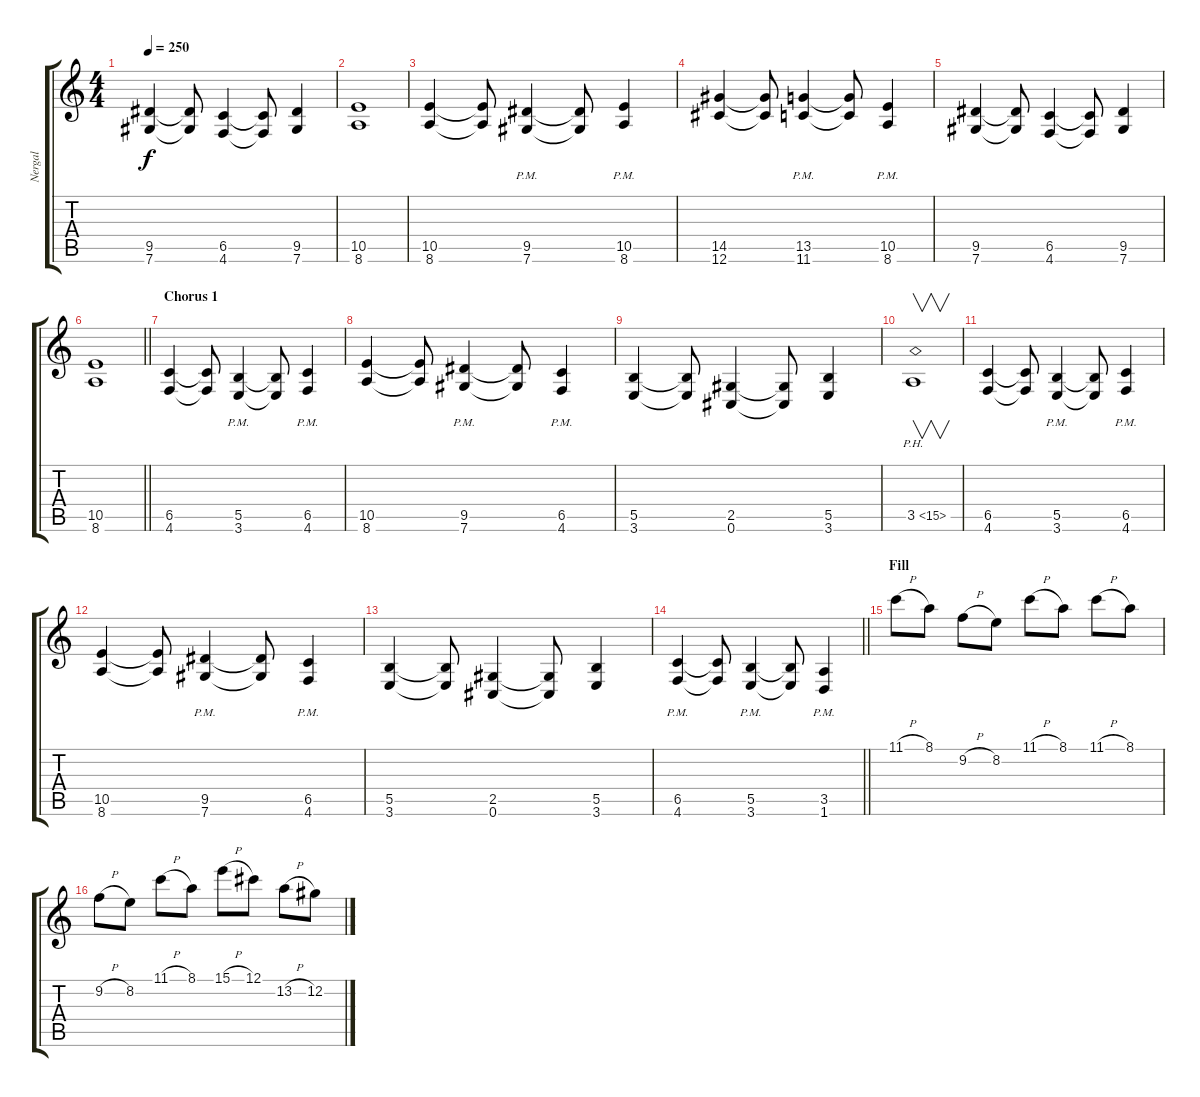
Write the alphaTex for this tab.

\track ("Nergal" "Nergal") {instrument overdrivenguitar}
\staff {score tabs}
\tuning (Db4 Ab3 E3 B2 Gb2 Db2) {hide}
\ts (4 4)
\tempo 250
\clef g2
\ks c
(9.5 7.6).4{dy f} (9.5{t} 7.6{t}).8 (6.5 4.6).4 (6.5{t} 4.6{t}).8 (9.5 7.6).4 |
(10.5 8.6).1 |
(10.5 8.6).4 (10.5{t} 8.6{t}).8 (9.5{pm} 7.6{pm}).4 (9.5{t} 7.6{t}).8 (10.5{pm} 8.6{pm}).4 |
(14.5 12.6).4 (14.5{t} 12.6{t}).8 (13.5{pm} 11.6{pm}).4 (13.5{t} 11.6{t}).8 (10.5{pm} 8.6{pm}).4 |
(9.5 7.6).4 (9.5{t} 7.6{t}).8 (6.5 4.6).4 (6.5{t} 4.6{t}).8 (9.5 7.6).4 |
\barLineRight lightlight
(10.5 8.6).1 |
\section ("" "Chorus 1")
(6.5 4.6).4 (6.5{t} 4.6{t}).8 (5.5{pm} 3.6{pm}).4 (5.5{t} 3.6{t}).8 (6.5{pm} 4.6{pm}).4 |
(10.5 8.6).4 (10.5{t} 8.6{t}).8 (9.5{pm} 7.6{pm}).4 (9.5{t} 7.6{t}).8 (6.5{pm} 4.6{pm}).4 |
(5.5 3.6).4 (5.5{t} 3.6{t}).8 (2.5 0.6).4 (2.5{t} 0.6{t}).8 (5.5 3.6).4 |
3.5{ph 12}.1{v} |
(6.5 4.6).4 (6.5{t} 4.6{t}).8 (5.5{pm} 3.6{pm}).4 (5.5{t} 3.6{t}).8 (6.5{pm} 4.6{pm}).4 |
(10.5 8.6).4 (10.5{t} 8.6{t}).8 (9.5{pm} 7.6{pm}).4 (9.5{t} 7.6{t}).8 (6.5{pm} 4.6{pm}).4 |
(5.5 3.6).4 (5.5{t} 3.6{t}).8 (2.5 0.6).4 (2.5{t} 0.6{t}).8 (5.5 3.6).4 |
\barLineRight lightlight
(6.5{pm} 4.6{pm}).4 (6.5{t} 4.6{t}).8 (5.5{pm} 3.6{pm}).4 (5.5{t} 3.6{t}).8 (3.5{pm} 1.6{pm}).4 |
\section ("" "Fill")
11.1{h}.8 8.1.8 9.2{h}.8 8.2.8 11.1{h}.8 8.1.8 11.1{h}.8 8.1.8 |
9.2{h}.8 8.2.8 11.1{h}.8 8.1.8 15.1{h}.8 12.1.8 13.2{h}.8 12.2.8
